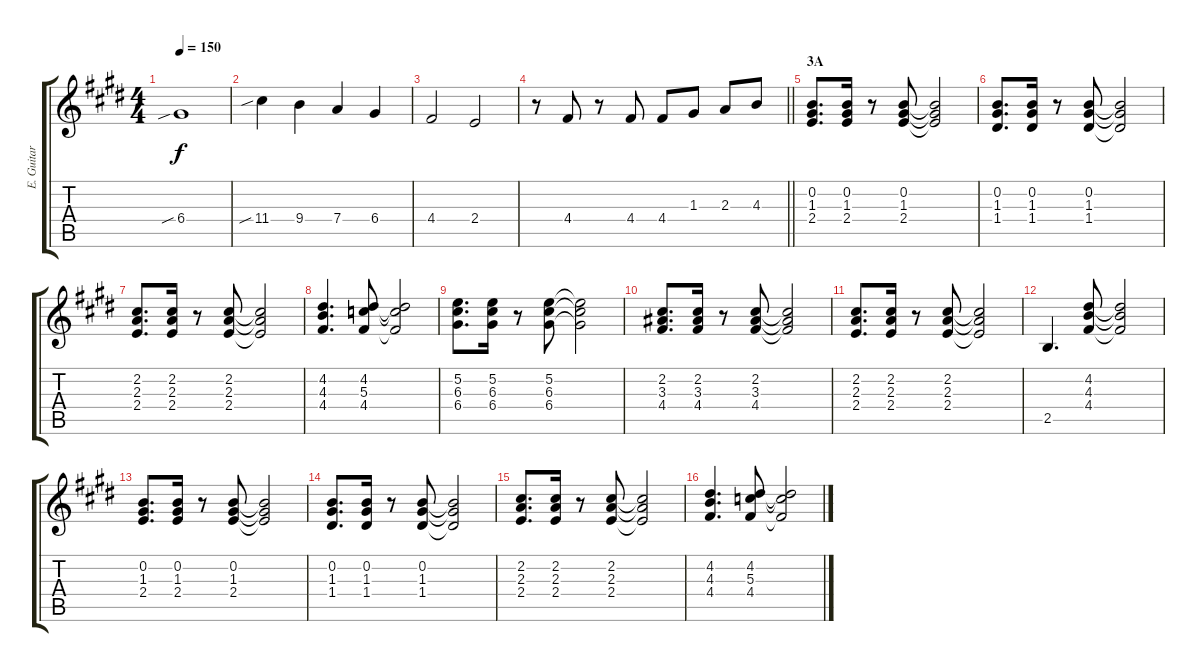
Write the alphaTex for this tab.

\track ("E. Guitar I" "E. Guitar ") {instrument overdrivenguitar}
\staff {score tabs}
\tuning (E4 B3 G3 D3 A2 E2) {hide}
\ts (4 4)
\tempo 150
\clef g2
\ks e
6.4{sib}.1{dy f} |
11.4{sib}.4 9.4.4 7.4.4 6.4.4 |
4.4.2 2.4.2 |
\barLineRight lightlight
r.8 4.4.8 r.8 4.4.8 4.4.8 1.3.8 2.3.8 4.3.8 |
\section ("" "3A")
(0.2 1.3 2.4).8{d} (0.2 1.3 2.4).16 r.8 (0.2 1.3 2.4).8 (0.2{t} 1.3{t} 2.4{t}).2 |
(0.2 1.3 1.4).8{d} (0.2 1.3 1.4).16 r.8 (0.2 1.3 1.4).8 (0.2{t} 1.3{t} 1.4{t}).2 |
(2.2 2.3 2.4).8{d} (2.2 2.3 2.4).16 r.8 (2.2 2.3 2.4).8 (2.2{t} 2.3{t} 2.4{t}).2 |
(4.2 4.3 4.4).4{d} (4.2 5.3 4.4).8 (4.2{t} 5.3{t} 4.4{t}).2 |
(5.2 6.3 6.4).8{d} (5.2 6.3 6.4).16 r.8 (5.2 6.3 6.4).8 (5.2{t} 6.3{t} 6.4{t}).2 |
(2.2 3.3 4.4).8{d} (2.2 3.3 4.4).16 r.8 (2.2 3.3 4.4).8 (2.2{t} 3.3{t} 4.4{t}).2 |
(2.2 2.3 2.4).8{d} (2.2 2.3 2.4).16 r.8 (2.2 2.3 2.4).8 (2.2{t} 2.3{t} 2.4{t}).2 |
2.5.4{d} (4.2 4.3 4.4).8 (4.2{t} 4.3{t} 4.4{t}).2 |
(0.2 1.3 2.4).8{d} (0.2 1.3 2.4).16 r.8 (0.2 1.3 2.4).8 (0.2{t} 1.3{t} 2.4{t}).2 |
(0.2 1.3 1.4).8{d} (0.2 1.3 1.4).16 r.8 (0.2 1.3 1.4).8 (0.2{t} 1.3{t} 1.4{t}).2 |
(2.2 2.3 2.4).8{d} (2.2 2.3 2.4).16 r.8 (2.2 2.3 2.4).8 (2.2{t} 2.3{t} 2.4{t}).2 |
(4.2 4.3 4.4).4{d} (4.2 5.3 4.4).8 (4.2{t} 5.3{t} 4.4{t}).2
